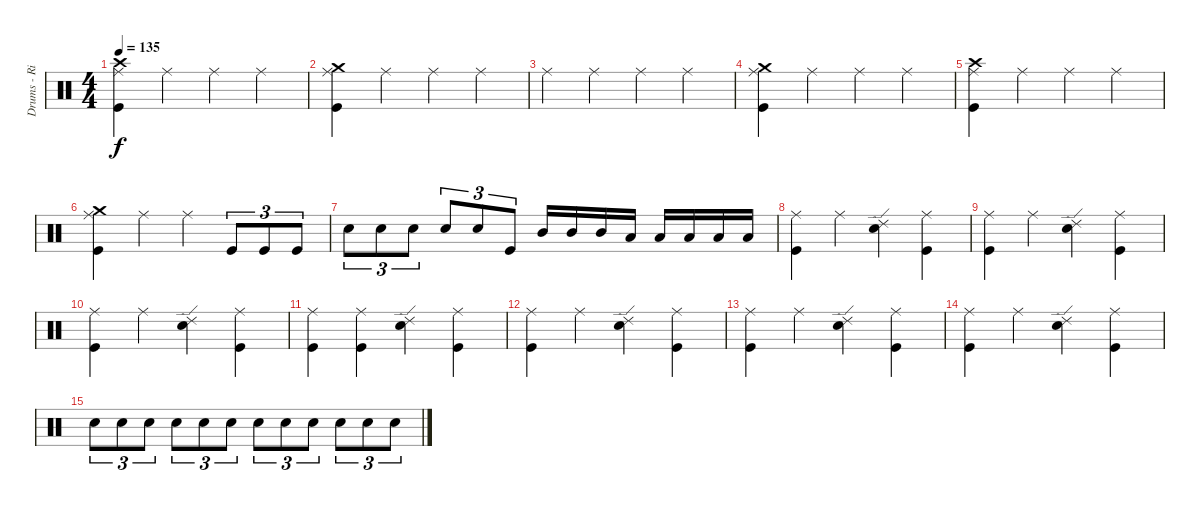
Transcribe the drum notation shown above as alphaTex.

\track ("Drums - Riley" "Drums - Ri") {instrument percussion}
\staff {score}
\articulation defaults
\ts (4 4)
\tempo 135
\clef neutral
\ks c
("Crash high (hit)" "Ride (middle)" "Kick (hit)").4{dy f} "Ride (middle)".4 "Ride (middle)".4 "Ride (middle)".4 |
("Crash medium (hit)" "Ride (middle)" "Kick (hit)").4 "Ride (middle)".4 "Ride (middle)".4 "Ride (middle)".4 |
"Ride (middle)".4 "Ride (middle)".4 "Ride (middle)".4 "Ride (middle)".4 |
("Crash medium (hit)" "Ride (middle)" "Kick (hit)").4 "Ride (middle)".4 "Ride (middle)".4 "Ride (middle)".4 |
("Crash high (hit)" "Ride (middle)" "Kick (hit)").4 "Ride (middle)".4 "Ride (middle)".4 "Ride (middle)".4 |
("Crash medium (hit)" "Ride (middle)" "Kick (hit)").4 "Ride (middle)".4 "Ride (middle)".4 "Kick (hit)".8{tu (3 2)} "Kick (hit)".8{tu (3 2)} "Kick (hit)".8{tu (3 2)} |
"Electric Snare (hit)".8{tu (3 2)} "Electric Snare (hit)".8{tu (3 2)} "Electric Snare (hit)".8{tu (3 2)} "Electric Snare (hit)".8{tu (3 2)} "Electric Snare (hit)".8{tu (3 2)} "Kick (hit)".8{tu (3 2)} "Mid Tom (hit)".16 "Mid Tom (hit)".16 "Mid Tom (hit)".16 "Low Tom (hit)".16 "Low Tom (hit)".16 "Low Tom (hit)".16 "Low Floor Tom (hit)".16 "Low Floor Tom (hit)".16 |
("Ride (middle)" "Kick (hit)").4 "Ride (middle)".4 ("Ride (edge) 2" "Electric Snare (hit)").4 ("Ride (middle)" "Kick (hit)").4 |
("Ride (middle)" "Kick (hit)").4 "Ride (middle)".4 ("Ride (edge) 2" "Electric Snare (hit)").4 ("Ride (middle)" "Kick (hit)").4 |
("Ride (middle)" "Kick (hit)").4 "Ride (middle)".4 ("Ride (edge) 2" "Electric Snare (hit)").4 ("Ride (middle)" "Kick (hit)").4 |
("Ride (middle)" "Kick (hit)").4 ("Ride (middle)" "Kick (hit)").4 ("Ride (edge) 2" "Electric Snare (hit)").4 ("Ride (middle)" "Kick (hit)").4 |
("Ride (middle)" "Kick (hit)").4 "Ride (middle)".4 ("Ride (edge) 2" "Electric Snare (hit)").4 ("Ride (middle)" "Kick (hit)").4 |
("Ride (middle)" "Kick (hit)").4 "Ride (middle)".4 ("Ride (edge) 2" "Electric Snare (hit)").4 ("Ride (middle)" "Kick (hit)").4 |
("Ride (middle)" "Kick (hit)").4 "Ride (middle)".4 ("Ride (edge) 2" "Electric Snare (hit)").4 ("Ride (middle)" "Kick (hit)").4 |
"Electric Snare (hit)".8{tu (3 2)} "Electric Snare (hit)".8{tu (3 2)} "Electric Snare (hit)".8{tu (3 2)} "Electric Snare (hit)".8{tu (3 2)} "Electric Snare (hit)".8{tu (3 2)} "Electric Snare (hit)".8{tu (3 2)} "Electric Snare (hit)".8{tu (3 2)} "Electric Snare (hit)".8{tu (3 2)} "Electric Snare (hit)".8{tu (3 2)} "Electric Snare (hit)".8{tu (3 2)} "Electric Snare (hit)".8{tu (3 2)} "Electric Snare (hit)".8{tu (3 2)}
